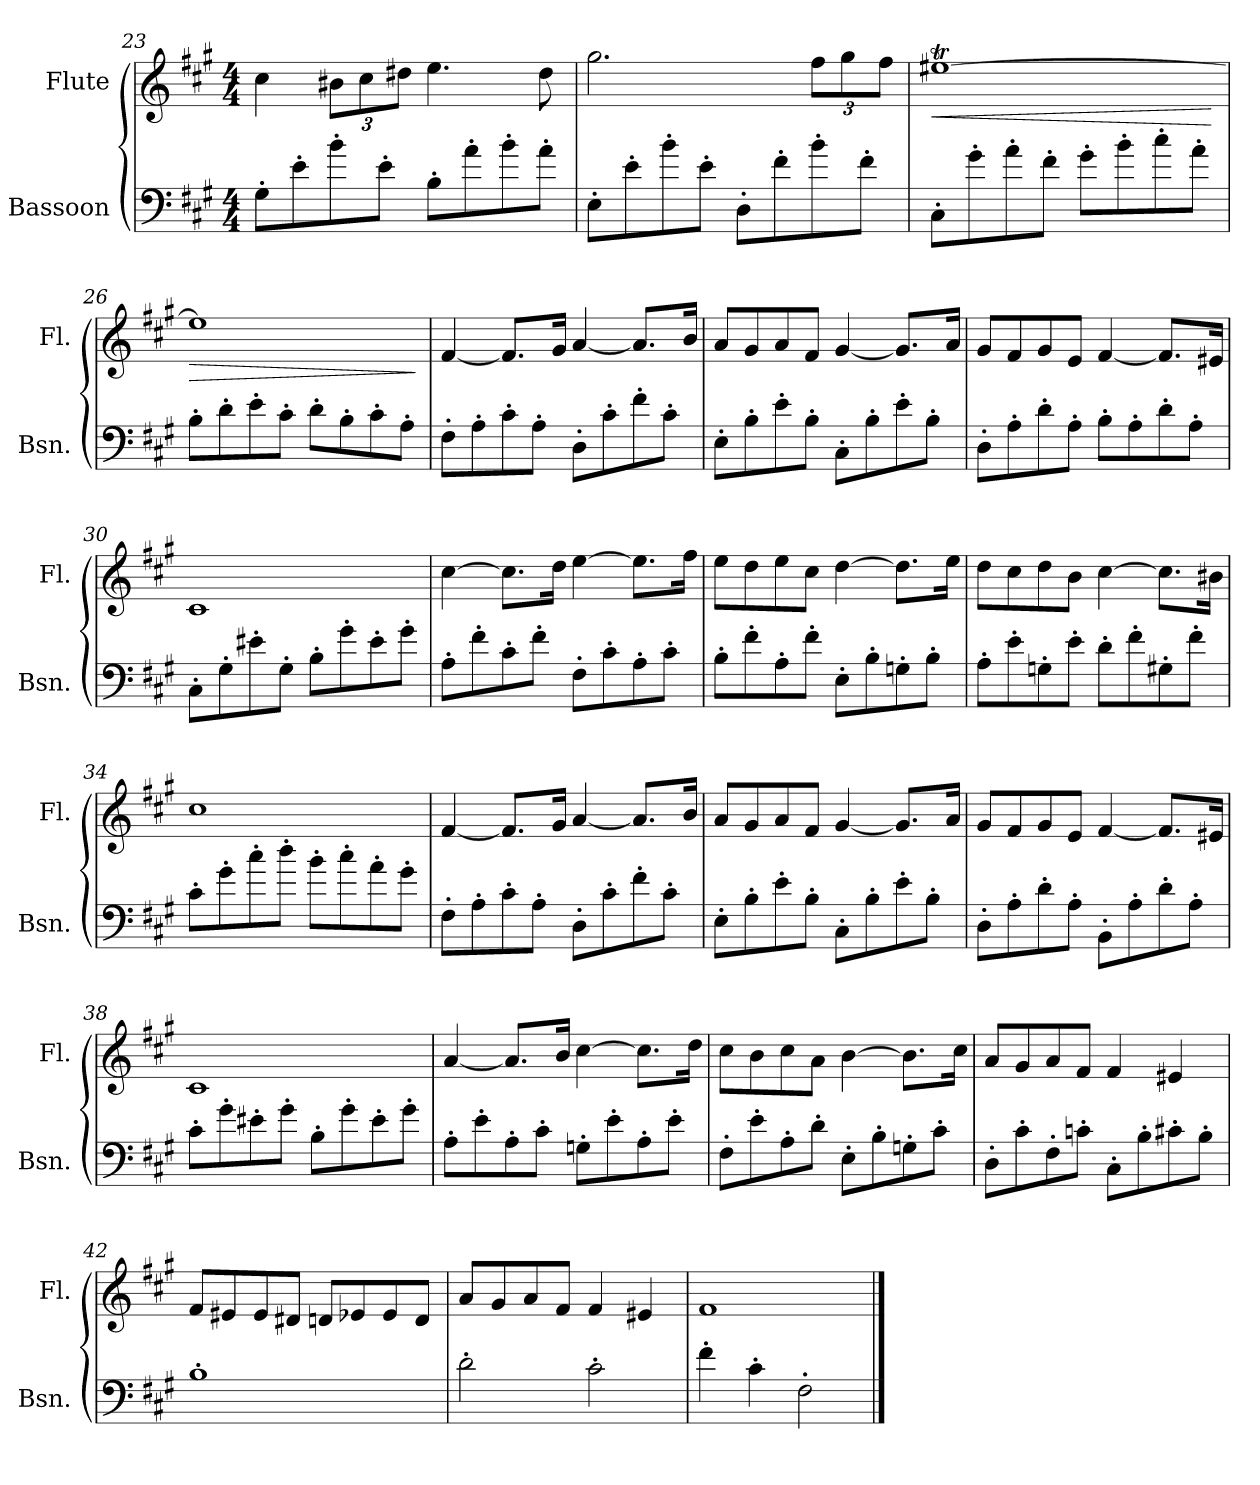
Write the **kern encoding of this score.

**kern	**kern	**dynam
*part2	*part1	*part1
*staff2	*staff1	*staff1
*I"Bassoon	*I"Flute	*
*I'Bsn.	*I'Fl.	*
*clefF4	*clefG2	*
*k[f#c#g#]	*k[f#c#g#]	*
*M4/4	*M4/4	*
=23	=23	=23
8G#'\L	4cc#\	.
8e'\	.	.
*	*Xbrackettup	*
8b'\	12b#X\L	.
.	12cc#\	.
8e'\J	.	.
.	12dd#X\J	.
8B'\L	4.ee\	.
8a'\	.	.
8b'\	.	.
8a'\J	8dd#\	.
!!LO:LB:g=z
=24	=24	=24
8E'\L	2.gg#\	.
8e'\	.	.
8b'\	.	.
8e'\J	.	.
8D'\L	.	.
8f#'\	.	.
8b'\	12ff#\L	.
.	12gg#\	.
8f#'\J	.	.
.	12ff#\J	.
=25	=25	=25
!	!	!LO:HP:b
8C#'\L	[1ee#Xt	<
8g#'\	.	.
8a'\	.	.
8f#'\J	.	.
8g#'\L	.	.
8b'\	.	.
8cc#'\	.	.
8a'\J	.	.
.	.	[
!!LO:LB:g=z
=26	=26	=26
!	!	!LO:HP:b
8B'\L	1ee#]	>
8d'\	.	.
8e'\	.	.
8c#'\J	.	.
8d'\L	.	.
8B'\	.	.
8c#'\	.	.
8A'\J	.	.
.	.	]
=27	=27	=27
8F#'\L	[4f#/	.
8A'\	.	.
8c#'\	8.f#/L]	.
8A'\J	.	.
.	16g#/Jk	.
8D'\L	[4a/	.
8c#'\	.	.
8f#'\	8.a/L]	.
8c#'\J	.	.
.	16b/Jk	.
!!LO:PB:g=z
=28	=28	=28
8E'\L	8a/L	.
8B'\	8g#/	.
8e'\	8a/	.
8B'\J	8f#/J	.
8C#'\L	[4g#/	.
8B'\	.	.
8e'\	8.g#/L]	.
8B'\J	.	.
.	16a/Jk	.
=29	=29	=29
8D'\L	8g#/L	.
8A'\	8f#/	.
8d'\	8g#/	.
8A'\J	8e/J	.
8B'\L	[4f#/	.
8A'\	.	.
8d'\	8.f#/L]	.
8A'\J	.	.
.	16e#X/Jk	.
=30	=30	=30
8C#'\L	1c#	.
8G#'\	.	.
8e#X'\	.	.
8G#'\J	.	.
8B'\L	.	.
8g#'\	.	.
8e#'\	.	.
8g#'\J	.	.
!!LO:LB:g=z
=31	=31	=31
8A'\L	[4cc#\	.
8f#'\	.	.
8c#'\	8.cc#\L]	.
8f#'\J	.	.
.	16dd\Jk	.
8F#'\L	[4ee\	.
8c#'\	.	.
8A'\	8.ee\L]	.
8c#'\J	.	.
.	16ff#\Jk	.
=32	=32	=32
8B'\L	8ee\L	.
8f#'\	8dd\	.
8A'\	8ee\	.
8f#'\J	8cc#\J	.
8E'\L	[4dd\	.
8B'\	.	.
8Gn'\	8.dd\L]	.
8B'\J	.	.
.	16ee\Jk	.
!!LO:LB:g=z
=33	=33	=33
8A'\L	8dd\L	.
8e'\	8cc#\	.
8Gn'\	8dd\	.
8e'\J	8b\J	.
8d'\L	[4cc#\	.
8f#'\	.	.
8G#X'\	8.cc#\L]	.
8f#'\J	.	.
.	16b#X\Jk	.
=34	=34	=34
8c#'\L	1cc#	.
8g#'\	.	.
8cc#'\	.	.
8dd'\J	.	.
8b'\L	.	.
8cc#'\	.	.
8a'\	.	.
8g#'\J	.	.
!!LO:LB:g=z
=35	=35	=35
8F#'\L	[4f#/	.
8A'\	.	.
8c#'\	8.f#/L]	.
8A'\J	.	.
.	16g#/Jk	.
8D'\L	[4a/	.
8c#'\	.	.
8f#'\	8.a/L]	.
8c#'\J	.	.
.	16b/Jk	.
=36	=36	=36
8E'\L	8a/L	.
8B'\	8g#/	.
8e'\	8a/	.
8B'\J	8f#/J	.
8C#'\L	[4g#/	.
8B'\	.	.
8e'\	8.g#/L]	.
8B'\J	.	.
.	16a/Jk	.
=37	=37	=37
8D'\L	8g#/L	.
8A'\	8f#/	.
8d'\	8g#/	.
8A'\J	8e/J	.
8BB'\L	[4f#/	.
8A'\	.	.
8d'\	8.f#/L]	.
8A'\J	.	.
.	16e#X/Jk	.
!!LO:PB:g=z
=38	=38	=38
8c#'\L	1c#	.
8g#'\	.	.
8e#X'\	.	.
8g#'\J	.	.
8B'\L	.	.
8g#'\	.	.
8e#'\	.	.
8g#'\J	.	.
=39	=39	=39
8A'\L	[4a/	.
8e'\	.	.
8A'\	8.a/L]	.
8c#'\J	.	.
.	16b/Jk	.
8Gn'\L	[4cc#\	.
8e'\	.	.
8A'\	8.cc#\L]	.
8e'\J	.	.
.	16dd\Jk	.
!!LO:LB:g=z
=40	=40	=40
8F#'\L	8cc#\L	.
8e'\	8b\	.
8A'\	8cc#\	.
8d'\J	8a\J	.
8E'\L	[4b\	.
8B'\	.	.
8Gn'\	8.b\L]	.
8c#'\J	.	.
.	16cc#\Jk	.
=41	=41	=41
8D'\L	8a/L	.
8c#'\	8g#/	.
8F#'\	8a/	.
8cn'\J	8f#/J	.
8C#'\L	4f#/	.
8B'\	.	.
8c#X'\	4e#X/	.
8B'\J	.	.
!!LO:LB:g=z
=42	=42	=42
1B'	8f#/L	.
.	8e#X/	.
.	8e#/	.
.	8d#X/J	.
.	8dn/L	.
.	8e-X/	.
.	8e-/	.
.	8d/J	.
=43	=43	=43
2d'\	8a/L	.
.	8g#/	.
.	8a/	.
.	8f#/J	.
2c#'\	4f#/	.
.	4e#X/	.
=44	=44	=44
4f#'\	1f#	.
4c#'\	.	.
2F#'\	.	.
==	==	==
*-	*-	*-
